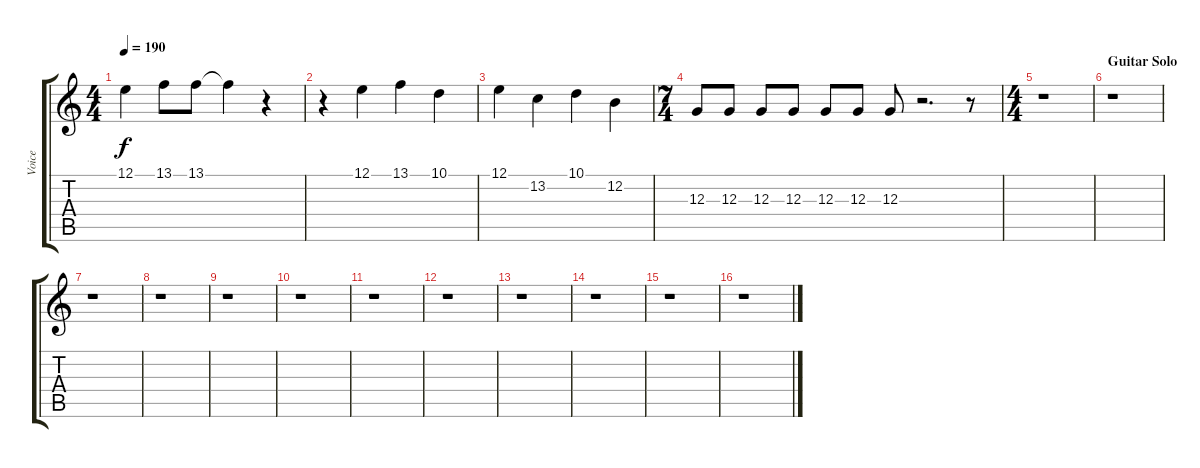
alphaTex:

\track ("Voice" "Voice") {instrument choiraahs}
\staff {score tabs}
\tuning (E4 B3 G3 D3 A2 E2) {hide}
\ts (4 4)
\tempo 190
\clef g2
\ks c
12.1.4{dy f} 13.1.8 13.1.8 13.1{t}.4 r.4 |
r.4 12.1.4 13.1.4 10.1.4 |
12.1.4 13.2.4 10.1.4 12.2.4 |
\ts (7 4)
12.3.8 12.3.8 12.3.8 12.3.8 12.3.8 12.3.8 12.3.8 r.2{d} r.8 |
\ts (4 4)
r.1 |
\section ("" "Guitar Solo")
r.1 |
r.1 |
r.1 |
r.1 |
r.1 |
r.1 |
r.1 |
r.1 |
r.1 |
r.1 |
r.1
